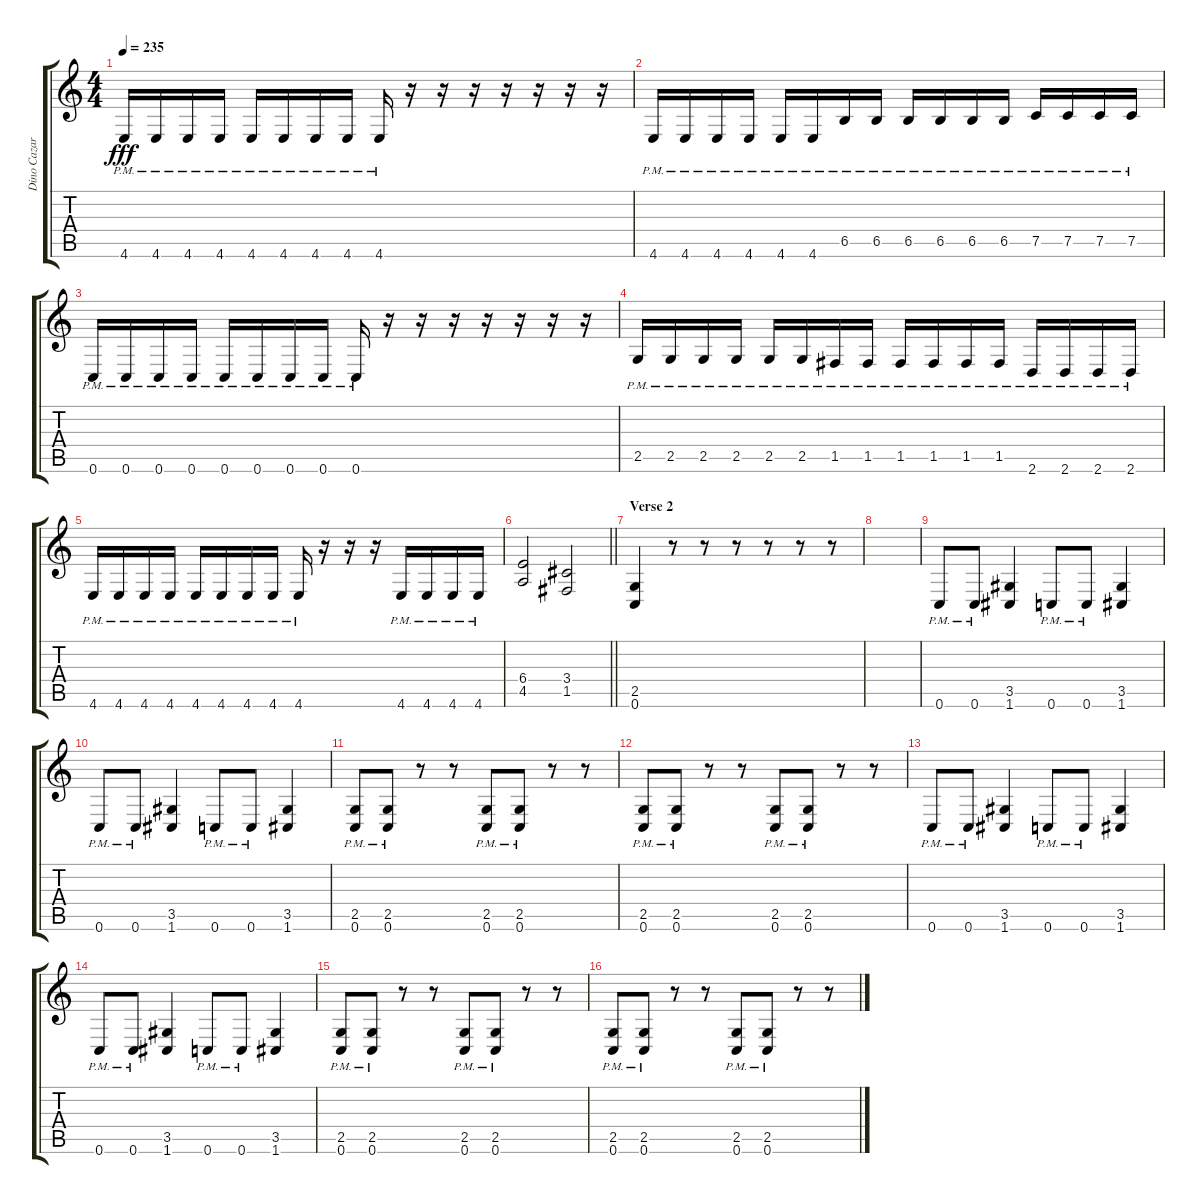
\track ("Dino Cazares (Left)" "Dino Cazar") {instrument overdrivenguitar}
\staff {score tabs}
\tuning (C4 G3 Eb3 Bb2 F2 C2) {hide}
\ts (4 4)
\tempo 235
\clef g2
\ks c
4.6{pm}.16{dy fff} 4.6{pm}.16 4.6{pm}.16 4.6{pm}.16 4.6{pm}.16 4.6{pm}.16 4.6{pm}.16 4.6{pm}.16 4.6{pm}.16 r.16 r.16 r.16 r.16 r.16 r.16 r.16 |
4.6{pm}.16 4.6{pm}.16 4.6{pm}.16 4.6{pm}.16 4.6{pm}.16 4.6{pm}.16 6.5{pm}.16 6.5{pm}.16 6.5{pm}.16 6.5{pm}.16 6.5{pm}.16 6.5{pm}.16 7.5{pm}.16 7.5{pm}.16 7.5{pm}.16 7.5{pm}.16 |
0.6{pm}.16 0.6{pm}.16 0.6{pm}.16 0.6{pm}.16 0.6{pm}.16 0.6{pm}.16 0.6{pm}.16 0.6{pm}.16 0.6{pm}.16 r.16 r.16 r.16 r.16 r.16 r.16 r.16 |
2.5{pm}.16 2.5{pm}.16 2.5{pm}.16 2.5{pm}.16 2.5{pm}.16 2.5{pm}.16 1.5{pm}.16 1.5{pm}.16 1.5{pm}.16 1.5{pm}.16 1.5{pm}.16 1.5{pm}.16 2.6{pm}.16 2.6{pm}.16 2.6{pm}.16 2.6{pm}.16 |
4.6{pm}.16 4.6{pm}.16 4.6{pm}.16 4.6{pm}.16 4.6{pm}.16 4.6{pm}.16 4.6{pm}.16 4.6{pm}.16 4.6{pm}.16 r.16 r.16 r.16 4.6{pm}.16 4.6{pm}.16 4.6{pm}.16 4.6{pm}.16 |
\barLineRight lightlight
(6.4 4.5).2 (3.4 1.5).2 |
\section ("" "Verse 2")
(2.5 0.6).4 r.8 r.8 r.8 r.8 r.8 r.8 |
|
0.6{pm}.8 0.6{pm}.8 (3.5 1.6).4 0.6{pm}.8 0.6{pm}.8 (3.5 1.6).4 |
0.6{pm}.8 0.6{pm}.8 (3.5 1.6).4 0.6{pm}.8 0.6{pm}.8 (3.5 1.6).4 |
(2.5{pm} 0.6{pm}).8 (2.5{pm} 0.6{pm}).8 r.8 r.8 (2.5{pm} 0.6{pm}).8 (2.5{pm} 0.6{pm}).8 r.8 r.8 |
(2.5{pm} 0.6{pm}).8 (2.5{pm} 0.6{pm}).8 r.8 r.8 (2.5{pm} 0.6{pm}).8 (2.5{pm} 0.6{pm}).8 r.8 r.8 |
0.6{pm}.8 0.6{pm}.8 (3.5 1.6).4 0.6{pm}.8 0.6{pm}.8 (3.5 1.6).4 |
0.6{pm}.8 0.6{pm}.8 (3.5 1.6).4 0.6{pm}.8 0.6{pm}.8 (3.5 1.6).4 |
(2.5{pm} 0.6{pm}).8 (2.5{pm} 0.6{pm}).8 r.8 r.8 (2.5{pm} 0.6{pm}).8 (2.5{pm} 0.6{pm}).8 r.8 r.8 |
(2.5{pm} 0.6{pm}).8 (2.5{pm} 0.6{pm}).8 r.8 r.8 (2.5{pm} 0.6{pm}).8 (2.5{pm} 0.6{pm}).8 r.8 r.8
